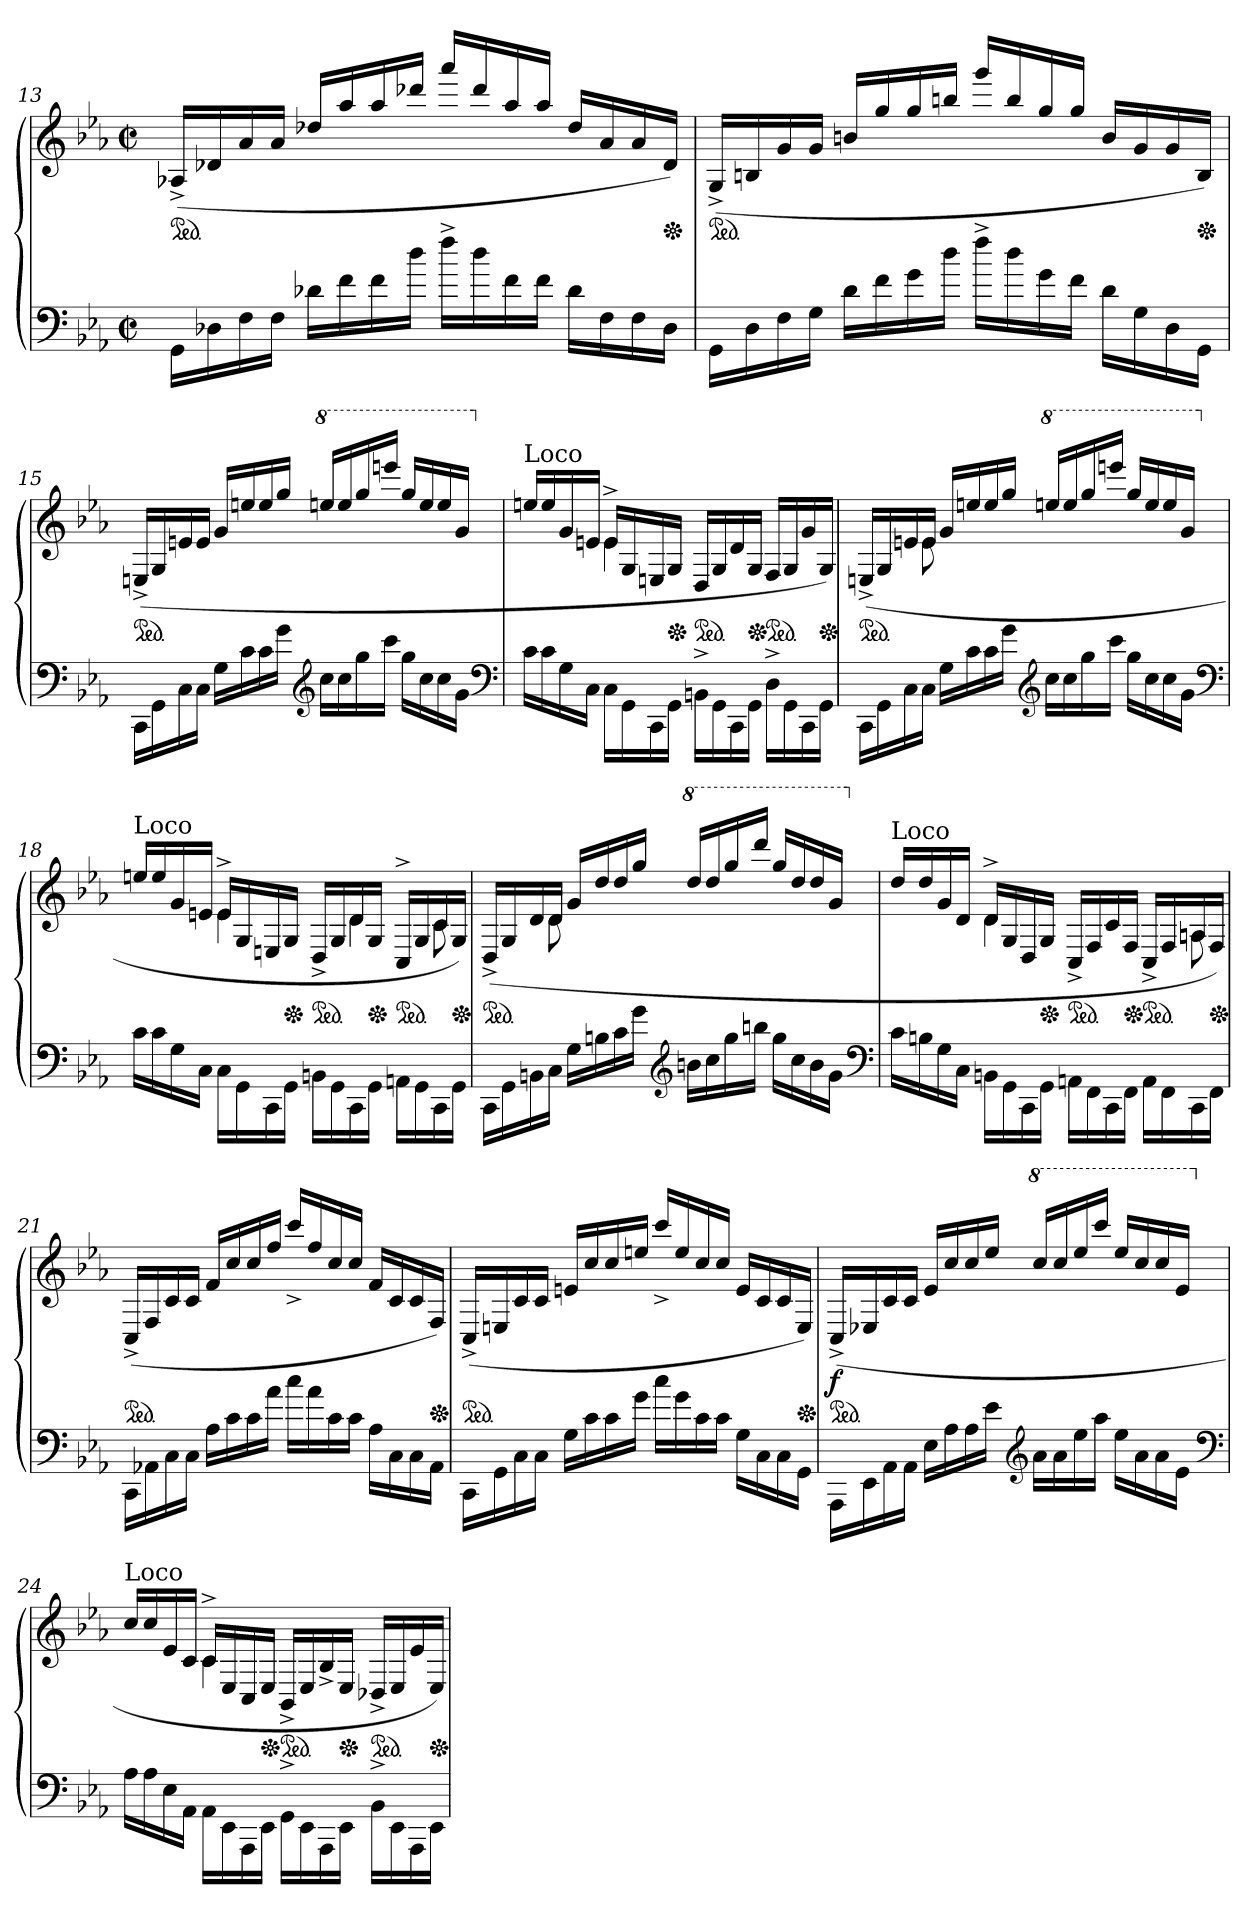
**kern	**kern	**dynam
*part1	*part1	*part1
*staff2	*staff1	*staff1/2
*clefF4	*clefG2	*
*k[b-e-a-]	*k[b-e-a-]	*
*M2/2	*M2/2	*
*met(c|)	*met(c|)	*
*	*ped	*
=13	=13	=13
16GG\LL	(>16A-X^LL	.
16D-X	16d-X	.
16F	16a-	.
16FJJ	16a-JJ	.
16d-XLL	16dd-X/LL	.
16f\	16aa-/	.
16f\	16aa-/	.
16dd\JJ	16ddd-X/JJ	.
16ff^<\LL	16aaa-/LL	.
16dd\	16ddd-/	.
16f\	16aa-/	.
16f\JJ	16aa-/JJ	.
16d-LL	16dd-LL	.
16F	16a-	.
16F	16a-	.
*	*Xped	*
16D-JJ	16d-JJ)	.
=14	=14	=14
*	*ped	*
16GG\LL	(>16G^/LL	.
16D\	16Bn/	.
16F	16g	.
16GJJ	16gJJ	.
16d\LL	16bn/LL	.
16f\	16gg/	.
16g\	16gg/	.
16dd\JJ	16bbn/JJ	.
16ff^<\LL	16ggg/LL	.
16dd\	16bb/	.
16g\	16gg/	.
16f\JJ	16gg/JJ	.
16dLL	16bLL	.
16G	16g	.
16D	16g	.
*	*Xped	*
16GGJJ	16BJJ)	.
=15	=15	=15
!	!LO:TX:a:t=oznaczenia pedalizacyjne nad pięciolinią do t. 14	!
*	*ped	*
16CC\LL	(>16En^/LL	.
16GG\	16G/	.
16C	16en	.
16CJJ	16eJJ	.
16GLL	16g/LL	.
16c	16een	.
16c	16ee	.
16g\JJ	16gg/JJ	.
*clefG2	*	*
*	*8va	*
16ccLL	16eeen/LL	.
16cc	16eee	.
16gg	16ggg	.
16cccJJ	16eeeenJJ	.
16ggLL	16ggg/LL	.
16cc	16eee	.
16cc	16eee	.
16gJJ	16ggJJ	.
*clefF4	*	*
=16	=16	=16
*	*X8va	*
*	*^	*
!	!LO:TX:a:t=Loco	!	!
16c\LL	16een/LL	4ryy	.
16c	16ee	.	.
16G	16g	.	.
16CJJ	16enJJ	.	.
16C\LL	16e^>/LL	4e	.
16GG\	16G/	.	.
16CC\	16En/	.	.
*	*Xped	*	*
16GG\JJ	16G/JJ	.	.
*	*ped	*	*
16BBn^>\LL	16D/LL	4ryy	.
16GG\	16G/	.	.
16CC	16d	.	.
*	*Xped	*	*
16GG\JJ	16G/JJ	.	.
*	*ped	*	*
16D^>\LL	16F/LL	4ryy	.
16GG\	16G/	.	.
16CC	16g	.	.
*	*Xped	*	*
16GG\JJ	16G/JJ)	.	.
=17	=17	=17	=17
*	*ped	*	*
16CC\LL	(>16En^</LL	8.ryy	.
16GG\	16G/	.	.
16C	16en	.	.
16CJJ	16eJJ	8e	.
16G\LL	16g/LL	.	.
16c	16een	8.ryy	.
16c	16ee	.	.
16g\JJ	16ggJJ	.	.
*clefG2	*	*	*
*	*8va	*	*
16cc\LL	16eeen/LL	2ryy	.
16cc	16eee	.	.
16gg	16ggg	.	.
16cccJJ	16eeeenJJ	.	.
16gg\LL	16ggg/LL	.	.
16cc	16eee	.	.
16cc	16eee	.	.
16gJJ	16ggJJ	.	.
*clefF4	*	*	*
=18	=18	=18	=18
*	*X8va	*	*
!	!LO:TX:a:t=Loco	!	!
16c\LL	16een/LL	4ryy	.
16c	16ee	.	.
16G	16g	.	.
16CJJ	16enJJ	.	.
16C\LL	16e^</LL	4e	.
16GG\	16G/	.	.
16CC	16En	.	.
*	*Xped	*	*
16GG\JJ	16G/JJ	.	.
*	*ped	*	*
16BBn\LL	16D^>/LL	8ryy	.
16GG\	16G/	.	.
16CC\	16d/	4d\	.
*	*Xped	*	*
16GG\JJ	16G/JJ	.	.
*	*ped	*	*
16AAn\LL	16C^>/LL	.	.
16GG\	16G/	.	.
16CC\	16c/	8c\	.
*	*Xped	*	*
16GG\JJ	16G/JJ)	.	.
=19	=19	=19	=19
*	*ped	*	*
16CC\LL	(>16D^</LL	8.ryy	.
16GG\	16G/	.	.
16BBn	16d	.	.
16CJJ	16dJJ	8d	.
16GLL	16g/LL	.	.
16Bn	16dd	8.ryy	.
16c\	16dd	.	.
16g\JJ	16ggJJ	.	.
*clefG2	*	*	*
*	*8va	*	*
16bnLL	16ddd/LL	2ryy	.
16cc	16ddd	.	.
16gg	16ggg	.	.
16bbnJJ	16ddddJJ	.	.
16ggLL	16ggg/LL	.	.
16cc	16ddd	.	.
16b	16ddd	.	.
16gJJ	16ggJJ	.	.
*clefF4	*	*	*
=20	=20	=20	=20
*	*X8va	*	*
!	!LO:TX:a:t=Loco	!	!
16cLL	16ddLL	4ryy	.
16Bn	16dd	.	.
16G	16g	.	.
16CJJ	16dJJ	.	.
16BBn\LL	16d^<LL	4d	.
16GG\	16G/	.	.
16CC\	16D/	.	.
*	*Xped	*	*
16GG\JJ	16G/JJ	.	.
*	*ped	*	*
16AAn\LL	16C^>/LL	8ryy	.
16FF\	16F/	.	.
16CC\	16c/	4ryy	.
*	*Xped	*	*
16FF\JJ	16F/JJ	.	.
*	*ped	*	*
16AA\LL	16C^>/LL	.	.
16FF\	16F/	.	.
16CC\	16An/	8An\	.
*	*Xped	*	*
16FF\JJ	16F/JJ)	.	.
*	*v	*v	*
=21	=21	=21
*	*ped	*
16CC\LL	(>16C^</LL	.
16AA-X\	16F/	.
16C\	16c/	.
16C\JJ	16c/JJ	.
16A-\LL	16f/LL	.
16c	16cc	.
16c	16cc	.
16a-\JJ	16ff/JJ	.
16cc\LL	16ccc^</LL	.
16a-\	16ff/	.
16c\	16cc/	.
16c\JJ	16cc/JJ	.
16A-\LL	16f/LL	.
16C	16c	.
16C	16c	.
*	*Xped	*
16AA-\JJ	16F/JJ)	.
=22	=22	=22
*	*ped	*
16CC\LL	(>16C^</LL	.
16GG\	16En/	.
16C\	16c/	.
16C\JJ	16c/JJ	.
16G\LL	16en/LL	.
16c	16cc	.
16c	16cc	.
16g\JJ	16een/JJ	.
16cc\LL	16ccc^</LL	.
16g\	16ee/	.
16c\	16cc/	.
16c\JJ	16cc/JJ	.
16G\LL	16e/LL	.
16C	16c	.
16C	16c	.
*	*Xped	*
16GG\JJ	16E/JJ)	.
=23	=23	=23
!	!	!LO:DY:b
*	*ped	*
16AAA-\LL	(>16C^</LL	f
16EE-	16E-X	.
16AA-\	16c/	.
16AA-\JJ	16c/JJ	.
16E-\LL	16e-/LL	.
16A-	16cc	.
16A-	16cc	.
16e-\JJ	16ee-/JJ	.
*clefG2	*	*
*	*8va	*
16a-\LL	16ccc/LL	.
16a-	16ccc	.
16ee-	16eee-	.
16aa-JJ	16ccccJJ	.
16ee-\LL	16eee-/LL	.
16a-	16ccc	.
16a-	16ccc	.
16e-JJ	16ee-JJ	.
*clefF4	*	*
=24	=24	=24
*	*X8va	*
*	*^	*
!	!LO:TX:a:t=Loco	!	!
16A-\LL	16cc/LL	4ryy	.
16A-	16cc	.	.
16E-	16e-	.	.
16AA-JJ	16cJJ	.	.
16AA-\LL	16c^</LL	4c	.
16EE-\	16E-/	.	.
16AAA-\	16C/	.	.
!	!LO:TX:a:t=oznaczenia pedalizacyjne nad pięciolinią do t.	!	!
*	*Xped	*	*
16EE-\JJ	16E-/JJ	.	.
*	*ped	*	*
16GG^<\LL	16BB-^>/LL	2ryy	.
16EE-\	16E-/	.	.
16AAA-\	16B-^>/	.	.
*	*Xped	*	*
16EE-\JJ	16E-/JJ	.	.
*	*ped	*	*
16BB-^<\LL	16D-X^>LL	.	.
16EE-\	16E-/	.	.
16AAA-	16e-	.	.
*	*Xped	*	*
16EE-\JJ	16E-/JJ)	.	.
*	*v	*v	*
=	=	=
*-	*-	*-
